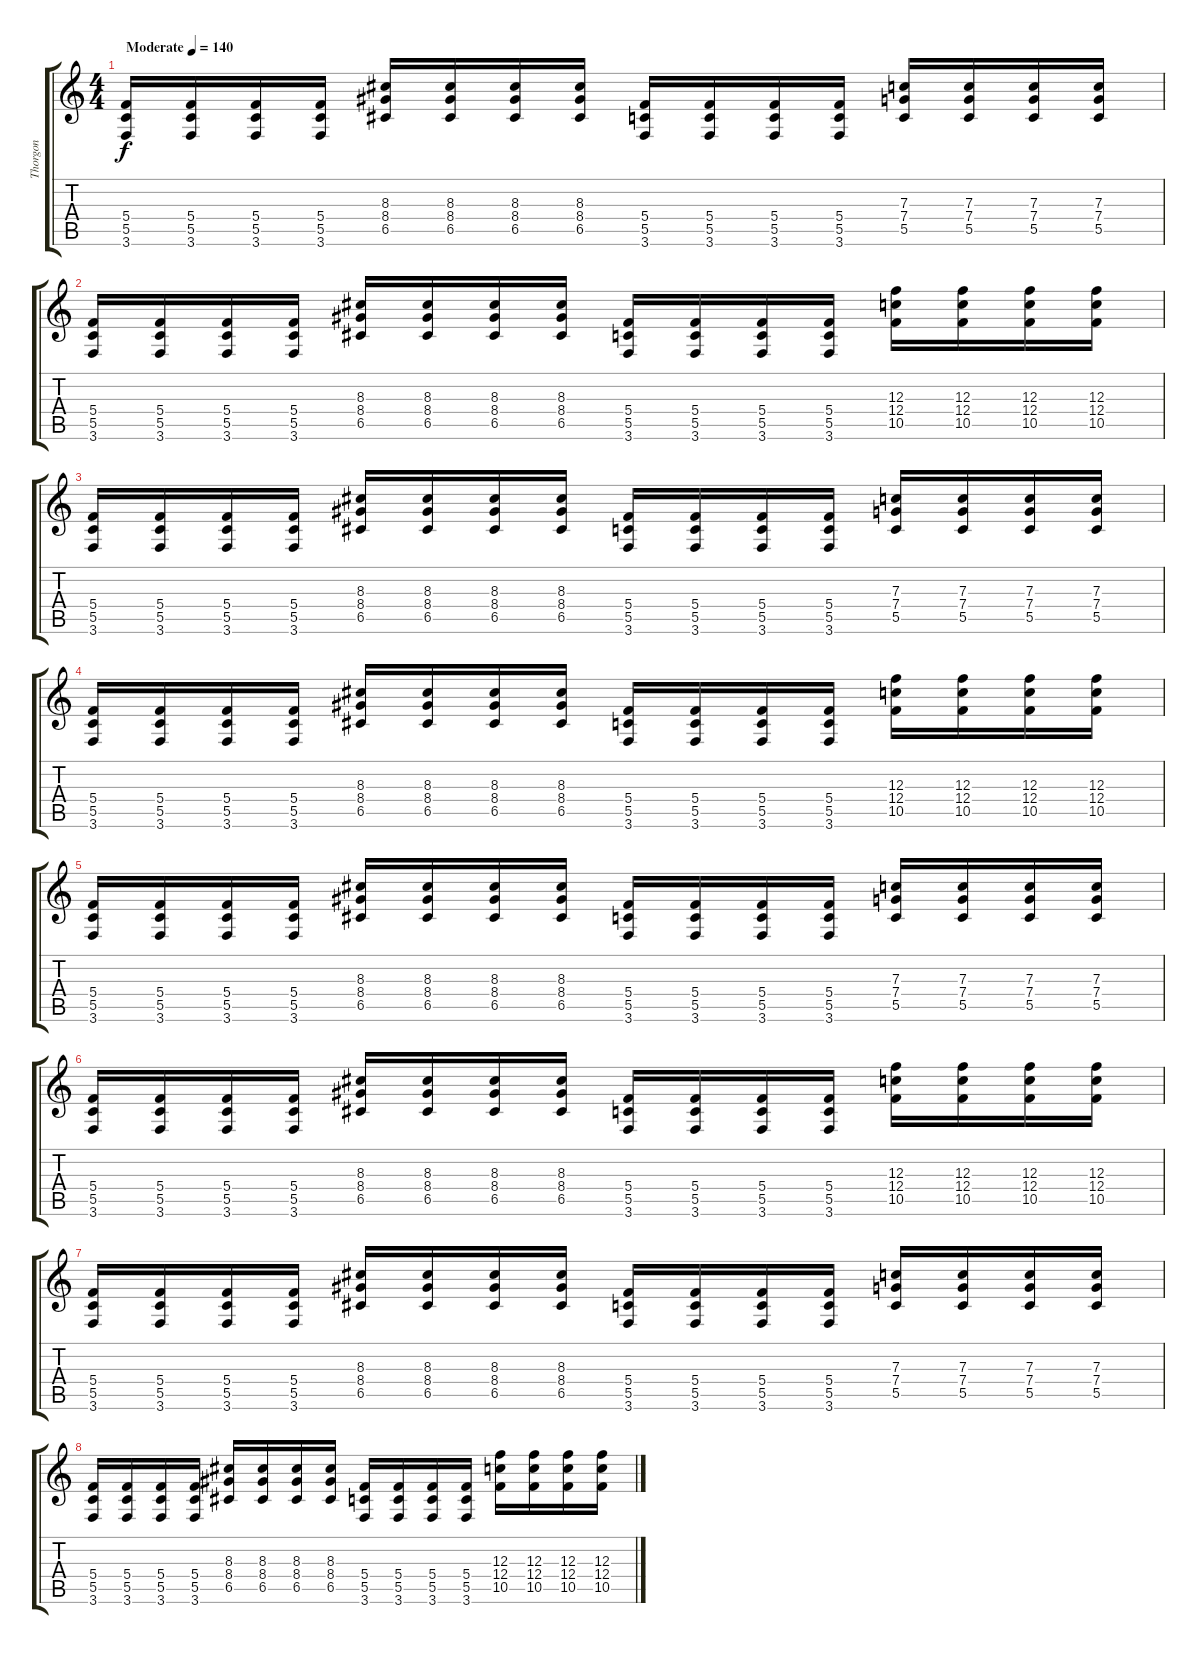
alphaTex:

\track ("Thorgon" "Thorgon") {instrument distortionguitar}
\staff {score tabs}
\tuning (D4 A3 F3 C3 G2 D2) {hide}
\ts (4 4)
\tempo (140 "Moderate")
\clef g2
\ks c
(5.4 5.5 3.6).16{dy f instrument distortionguitar} (5.4 5.5 3.6).16 (5.4 5.5 3.6).16 (5.4 5.5 3.6).16 (8.3 8.4 6.5).16 (8.3 8.4 6.5).16 (8.3 8.4 6.5).16 (8.3 8.4 6.5).16 (5.4 5.5 3.6).16 (5.4 5.5 3.6).16 (5.4 5.5 3.6).16 (5.4 5.5 3.6).16 (7.3 7.4 5.5).16 (7.3 7.4 5.5).16 (7.3 7.4 5.5).16 (7.3 7.4 5.5).16 |
(5.4 5.5 3.6).16 (5.4 5.5 3.6).16 (5.4 5.5 3.6).16 (5.4 5.5 3.6).16 (8.3 8.4 6.5).16 (8.3 8.4 6.5).16 (8.3 8.4 6.5).16 (8.3 8.4 6.5).16 (5.4 5.5 3.6).16 (5.4 5.5 3.6).16 (5.4 5.5 3.6).16 (5.4 5.5 3.6).16 (12.3 12.4 10.5).16 (12.3 12.4 10.5).16 (12.3 12.4 10.5).16 (12.3 12.4 10.5).16 |
(5.4 5.5 3.6).16 (5.4 5.5 3.6).16 (5.4 5.5 3.6).16 (5.4 5.5 3.6).16 (8.3 8.4 6.5).16 (8.3 8.4 6.5).16 (8.3 8.4 6.5).16 (8.3 8.4 6.5).16 (5.4 5.5 3.6).16 (5.4 5.5 3.6).16 (5.4 5.5 3.6).16 (5.4 5.5 3.6).16 (7.3 7.4 5.5).16 (7.3 7.4 5.5).16 (7.3 7.4 5.5).16 (7.3 7.4 5.5).16 |
(5.4 5.5 3.6).16 (5.4 5.5 3.6).16 (5.4 5.5 3.6).16 (5.4 5.5 3.6).16 (8.3 8.4 6.5).16 (8.3 8.4 6.5).16 (8.3 8.4 6.5).16 (8.3 8.4 6.5).16 (5.4 5.5 3.6).16 (5.4 5.5 3.6).16 (5.4 5.5 3.6).16 (5.4 5.5 3.6).16 (12.3 12.4 10.5).16 (12.3 12.4 10.5).16 (12.3 12.4 10.5).16 (12.3 12.4 10.5).16 |
(5.4 5.5 3.6).16 (5.4 5.5 3.6).16 (5.4 5.5 3.6).16 (5.4 5.5 3.6).16 (8.3 8.4 6.5).16 (8.3 8.4 6.5).16 (8.3 8.4 6.5).16 (8.3 8.4 6.5).16 (5.4 5.5 3.6).16 (5.4 5.5 3.6).16 (5.4 5.5 3.6).16 (5.4 5.5 3.6).16 (7.3 7.4 5.5).16 (7.3 7.4 5.5).16 (7.3 7.4 5.5).16 (7.3 7.4 5.5).16 |
(5.4 5.5 3.6).16 (5.4 5.5 3.6).16 (5.4 5.5 3.6).16 (5.4 5.5 3.6).16 (8.3 8.4 6.5).16 (8.3 8.4 6.5).16 (8.3 8.4 6.5).16 (8.3 8.4 6.5).16 (5.4 5.5 3.6).16 (5.4 5.5 3.6).16 (5.4 5.5 3.6).16 (5.4 5.5 3.6).16 (12.3 12.4 10.5).16 (12.3 12.4 10.5).16 (12.3 12.4 10.5).16 (12.3 12.4 10.5).16 |
(5.4 5.5 3.6).16 (5.4 5.5 3.6).16 (5.4 5.5 3.6).16 (5.4 5.5 3.6).16 (8.3 8.4 6.5).16 (8.3 8.4 6.5).16 (8.3 8.4 6.5).16 (8.3 8.4 6.5).16 (5.4 5.5 3.6).16 (5.4 5.5 3.6).16 (5.4 5.5 3.6).16 (5.4 5.5 3.6).16 (7.3 7.4 5.5).16 (7.3 7.4 5.5).16 (7.3 7.4 5.5).16 (7.3 7.4 5.5).16 |
(5.4 5.5 3.6).16 (5.4 5.5 3.6).16 (5.4 5.5 3.6).16 (5.4 5.5 3.6).16 (8.3 8.4 6.5).16 (8.3 8.4 6.5).16 (8.3 8.4 6.5).16 (8.3 8.4 6.5).16 (5.4 5.5 3.6).16 (5.4 5.5 3.6).16 (5.4 5.5 3.6).16 (5.4 5.5 3.6).16 (12.3 12.4 10.5).16 (12.3 12.4 10.5).16 (12.3 12.4 10.5).16 (12.3 12.4 10.5).16
